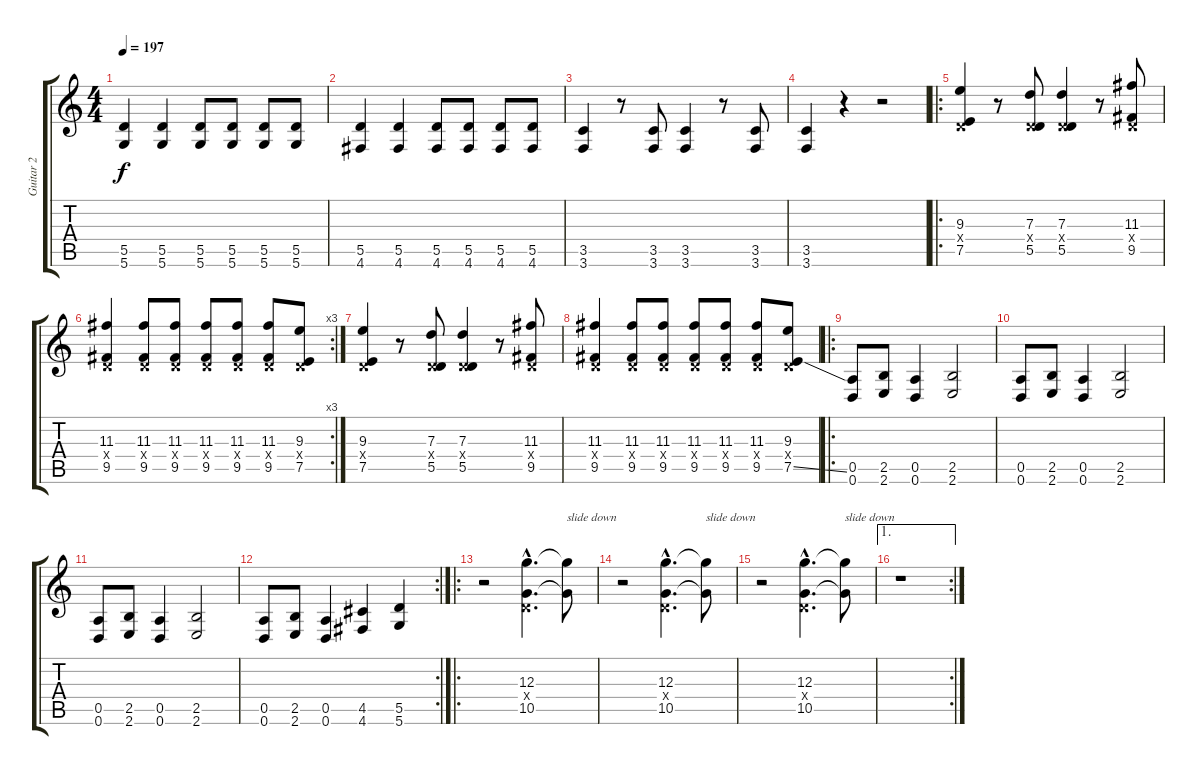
\track ("Guitar 2" "Guitar 2") {instrument distortionguitar}
\staff {score tabs}
\tuning (E4 B3 G3 D3 A2 D2) {hide}
\ts (4 4)
\tempo 197
\clef g2
\ks c
(5.5 5.6).4{dy f} (5.5 5.6).4 (5.5 5.6).8 (5.5 5.6).8 (5.5 5.6).8 (5.5 5.6).8 |
(5.5 4.6).4 (5.5 4.6).4 (5.5 4.6).8 (5.5 4.6).8 (5.5 4.6).8 (5.5 4.6).8 |
(3.5 3.6).4 r.8 (3.5 3.6).8 (3.5 3.6).4 r.8 (3.5 3.6).8 |
(3.5 3.6).4 r.4 r.2 |
\ro
(9.3 0.4{x} 7.5).4 r.8 (7.3 0.4{x} 5.5).8 (7.3 0.4{x} 5.5).4 r.8 (11.3 0.4{x} 9.5).8 |
\rc 3
(11.3 0.4{x} 9.5).4 (11.3 0.4{x} 9.5).8 (11.3 0.4{x} 9.5).8 (11.3 0.4{x} 9.5).8 (11.3 0.4{x} 9.5).8 (11.3 0.4{x} 9.5).8 (9.3 0.4{x} 7.5).8 |
(9.3 0.4{x} 7.5).4 r.8 (7.3 0.4{x} 5.5).8 (7.3 0.4{x} 5.5).4 r.8 (11.3 0.4{x} 9.5).8 |
(11.3 0.4{x} 9.5).4 (11.3 0.4{x} 9.5).8 (11.3 0.4{x} 9.5).8 (11.3 0.4{x} 9.5).8 (11.3 0.4{x} 9.5).8 (11.3 0.4{x} 9.5).8 (9.3 0.4{x} 7.5{ss}).8 |
\ro
(0.5 0.6).8 (2.5 2.6).8 (0.5 0.6).4 (2.5 2.6).2 |
(0.5 0.6).8 (2.5 2.6).8 (0.5 0.6).4 (2.5 2.6).2 |
(0.5 0.6).8 (2.5 2.6).8 (0.5 0.6).4 (2.5 2.6).2 |
\rc 2
(0.5 0.6).8 (2.5 2.6).8 (0.5 0.6).4 (4.5 4.6).4 (5.5 5.6).4 |
\ro
r.2 (12.3{hac} 0.4{hac x} 10.5{hac}).4{d} (12.3{t} 10.5{t}).8{txt "slide down"} |
r.2 (12.3{hac} 0.4{hac x} 10.5{hac}).4{d} (12.3{t} 10.5{t}).8{txt "slide down"} |
r.2 (12.3{hac} 0.4{hac x} 10.5{hac}).4{d} (12.3{t} 10.5{t}).8{txt "slide down"} |
\ae 1
\rc 2
r.1
